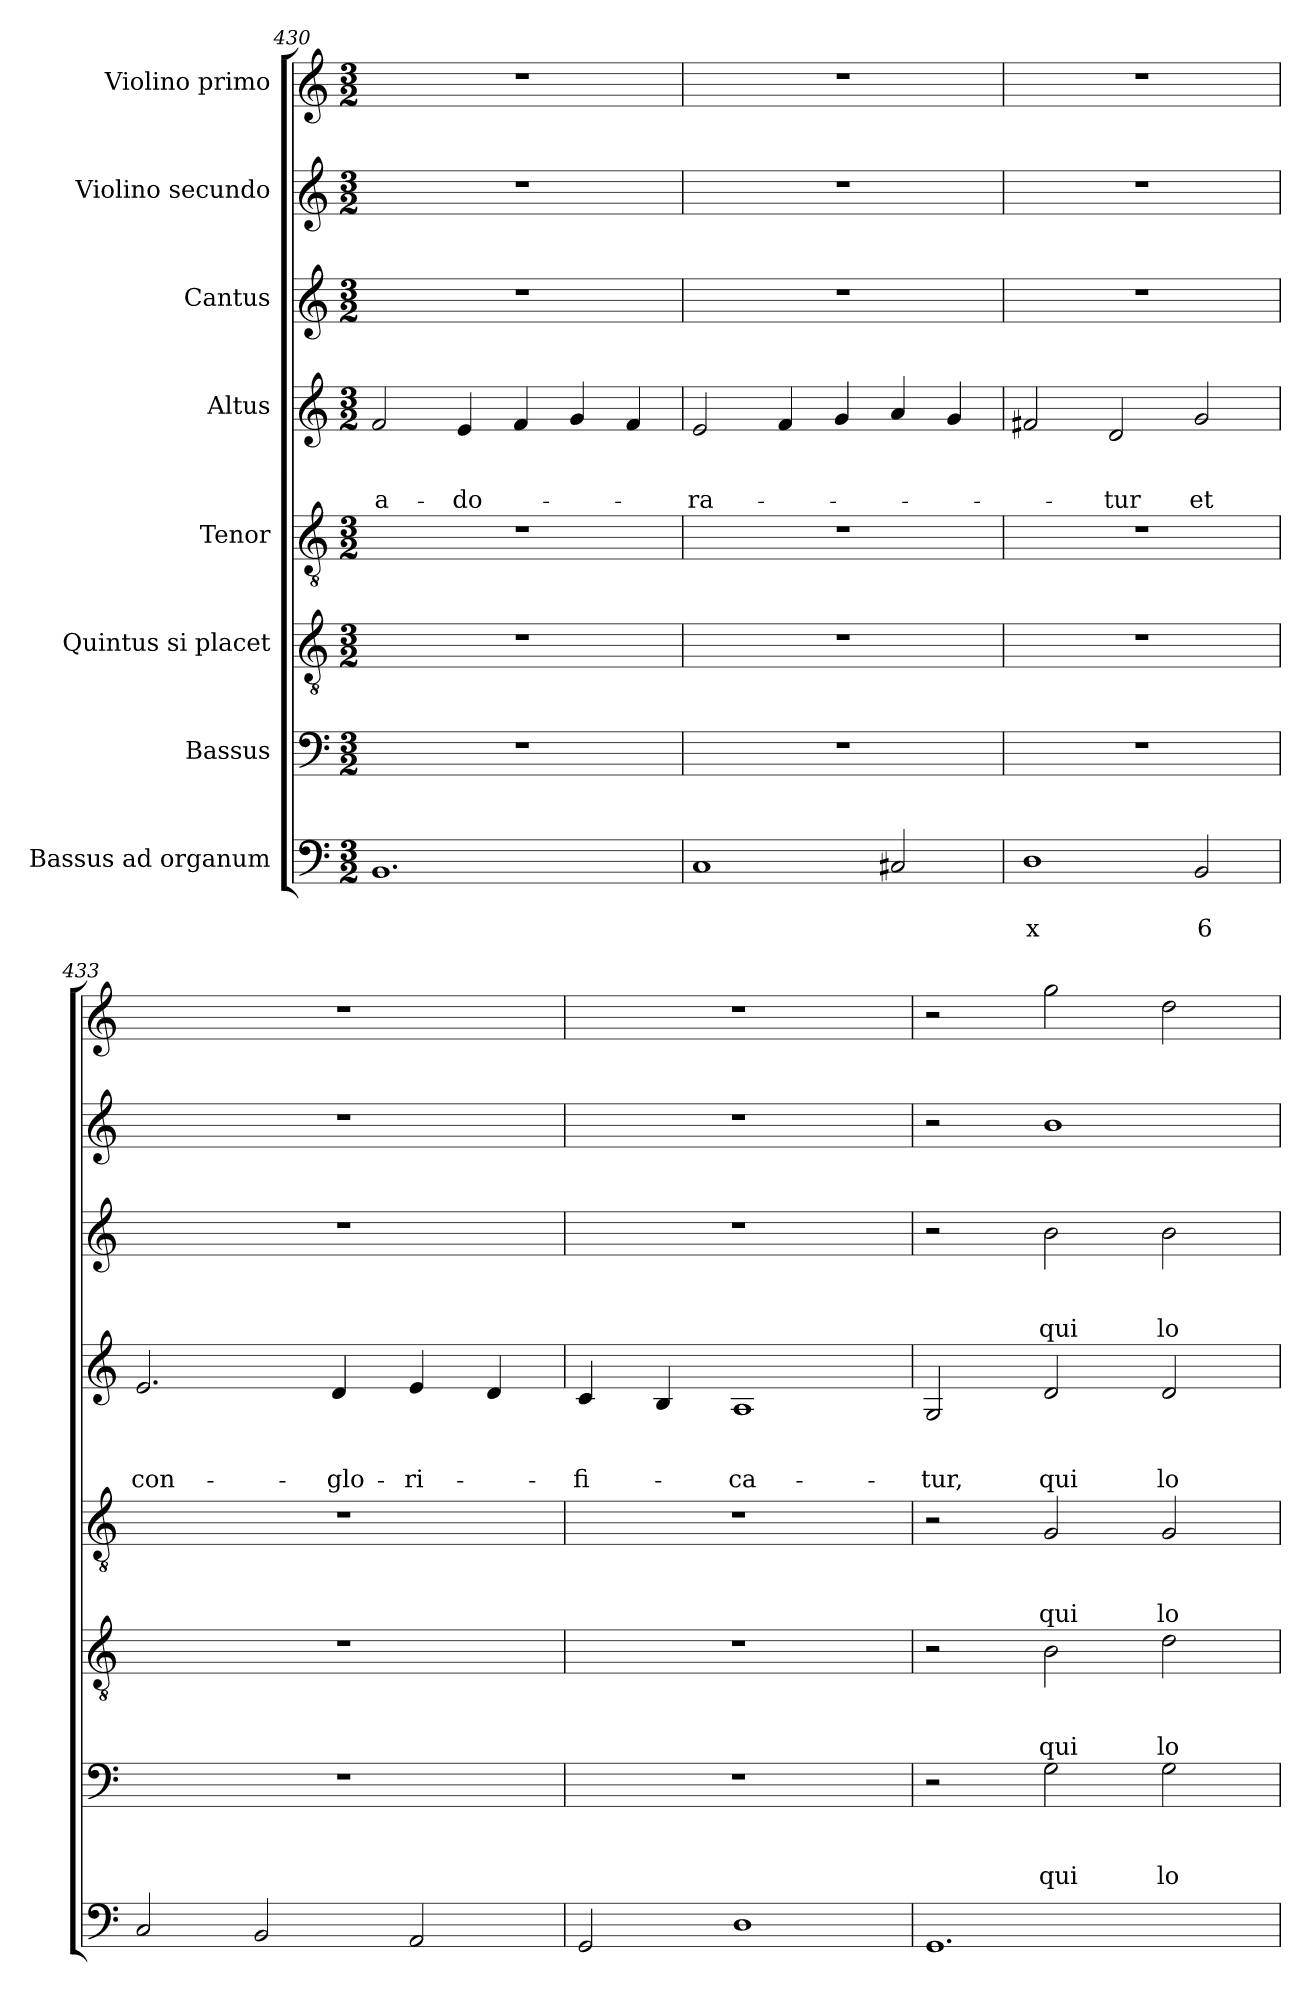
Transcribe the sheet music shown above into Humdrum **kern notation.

**kern	**text	**text	**kern	**text	**text	**text	**kern	**text	**text	**text	**kern	**text	**text	**text	**kern	**text	**text	**text	**kern	**text	**text	**text	**kern	**kern
*part8	*part8	*part8	*part7	*part7	*part7	*part7	*part6	*part6	*part6	*part6	*part5	*part5	*part5	*part5	*part4	*part4	*part4	*part4	*part3	*part3	*part3	*part3	*part2	*part1
*staff8	*staff8	*staff8	*staff7	*staff7	*staff7	*staff7	*staff6	*staff6	*staff6	*staff6	*staff5	*staff5	*staff5	*staff5	*staff4	*staff4	*staff4	*staff4	*staff3	*staff3	*staff3	*staff3	*staff2	*staff1
*I"Bassus ad organum	*	*	*I"Bassus	*	*	*	*I"Quintus si placet	*	*	*	*I"Tenor	*	*	*	*I"Altus	*	*	*	*I"Cantus	*	*	*	*I"Violino secundo	*I"Violino primo
*clefF4	*	*	*clefF4	*	*	*	*clefGv2	*	*	*	*clefGv2	*	*	*	*clefG2	*	*	*	*clefG2	*	*	*	*clefG2	*clefG2
*k[]	*	*	*k[]	*	*	*	*k[]	*	*	*	*k[]	*	*	*	*k[]	*	*	*	*k[]	*	*	*	*k[]	*k[]
*C:	*	*	*C:	*	*	*	*C:	*	*	*	*C:	*	*	*	*C:	*	*	*	*C:	*	*	*	*C:	*C:
*M3/2	*	*	*M3/2	*	*	*	*M3/2	*	*	*	*M3/2	*	*	*	*M3/2	*	*	*	*M3/2	*	*	*	*M3/2	*M3/2
=430	=430	=430	=430	=430	=430	=430	=430	=430	=430	=430	=430	=430	=430	=430	=430	=430	=430	=430	=430	=430	=430	=430	=430	=430
!	!	!	!	!	!	!	!	!	!	!	!	!	!	!	!	!	!	!LO:LY:b	!	!	!	!	!	!
1.BB	.	.	1.r	.	.	.	1.r	.	.	.	1.r	.	.	.	2f/	.	.	a-	1.r	.	.	.	1.r	1.r
!	!	!	!	!	!	!	!	!	!	!	!	!	!	!	!	!	!	!LO:LY:b	!	!	!	!	!	!
.	.	.	.	.	.	.	.	.	.	.	.	.	.	.	4e/	.	.	-do-	.	.	.	.	.	.
.	.	.	.	.	.	.	.	.	.	.	.	.	.	.	4f/	.	.	.	.	.	.	.	.	.
.	.	.	.	.	.	.	.	.	.	.	.	.	.	.	4g/	.	.	.	.	.	.	.	.	.
.	.	.	.	.	.	.	.	.	.	.	.	.	.	.	4f/	.	.	.	.	.	.	.	.	.
=431	=431	=431	=431	=431	=431	=431	=431	=431	=431	=431	=431	=431	=431	=431	=431	=431	=431	=431	=431	=431	=431	=431	=431	=431
!	!	!	!	!	!	!	!	!	!	!	!	!	!	!	!	!	!	!LO:LY:b	!	!	!	!	!	!
1C	.	.	1.r	.	.	.	1.r	.	.	.	1.r	.	.	.	2e/	.	.	-ra-	1.r	.	.	.	1.r	1.r
.	.	.	.	.	.	.	.	.	.	.	.	.	.	.	4f/	.	.	.	.	.	.	.	.	.
.	.	.	.	.	.	.	.	.	.	.	.	.	.	.	4g/	.	.	.	.	.	.	.	.	.
2C#X/	.	.	.	.	.	.	.	.	.	.	.	.	.	.	4a/	.	.	.	.	.	.	.	.	.
.	.	.	.	.	.	.	.	.	.	.	.	.	.	.	4g/	.	.	.	.	.	.	.	.	.
!!LO:PB:g=z
=432	=432	=432	=432	=432	=432	=432	=432	=432	=432	=432	=432	=432	=432	=432	=432	=432	=432	=432	=432	=432	=432	=432	=432	=432
!	!	!LO:LY:b	!	!	!	!	!	!	!	!	!	!	!	!	!	!	!	!	!	!	!	!	!	!
1D	.	x	1.r	.	.	.	1.r	.	.	.	1.r	.	.	.	2f#X/	.	.	.	1.r	.	.	.	1.r	1.r
!	!	!	!	!	!	!	!	!	!	!	!	!	!	!	!	!	!	!LO:LY:b	!	!	!	!	!	!
.	.	.	.	.	.	.	.	.	.	.	.	.	.	.	2d/	.	.	-tur	.	.	.	.	.	.
!	!	!LO:LY:b	!	!	!	!	!	!	!	!	!	!	!	!	!	!	!	!LO:LY:b	!	!	!	!	!	!
2BB/	.	6	.	.	.	.	.	.	.	.	.	.	.	.	2g/	.	.	et	.	.	.	.	.	.
=433	=433	=433	=433	=433	=433	=433	=433	=433	=433	=433	=433	=433	=433	=433	=433	=433	=433	=433	=433	=433	=433	=433	=433	=433
!	!	!	!	!	!	!	!	!	!	!	!	!	!	!	!	!	!	!LO:LY:b	!	!	!	!	!	!
2C/	.	.	1.r	.	.	.	1.r	.	.	.	1.r	.	.	.	2.e/	.	.	con-	1.r	.	.	.	1.r	1.r
2BB/	.	.	.	.	.	.	.	.	.	.	.	.	.	.	.	.	.	.	.	.	.	.	.	.
!	!	!	!	!	!	!	!	!	!	!	!	!	!	!	!	!	!	!LO:LY:b	!	!	!	!	!	!
.	.	.	.	.	.	.	.	.	.	.	.	.	.	.	4d/	.	.	-glo-	.	.	.	.	.	.
!	!	!	!	!	!	!	!	!	!	!	!	!	!	!	!	!	!	!LO:LY:b	!	!	!	!	!	!
2AA/	.	.	.	.	.	.	.	.	.	.	.	.	.	.	4e/	.	.	-ri-	.	.	.	.	.	.
.	.	.	.	.	.	.	.	.	.	.	.	.	.	.	4d/	.	.	.	.	.	.	.	.	.
=434	=434	=434	=434	=434	=434	=434	=434	=434	=434	=434	=434	=434	=434	=434	=434	=434	=434	=434	=434	=434	=434	=434	=434	=434
!	!	!	!	!	!	!	!	!	!	!	!	!	!	!	!	!	!	!LO:LY:b	!	!	!	!	!	!
2GG/	.	.	1.r	.	.	.	1.r	.	.	.	1.r	.	.	.	4c/	.	.	-fi-	1.r	.	.	.	1.r	1.r
.	.	.	.	.	.	.	.	.	.	.	.	.	.	.	4B/	.	.	.	.	.	.	.	.	.
!	!	!	!	!	!	!	!	!	!	!	!	!	!	!	!	!	!	!LO:LY:b	!	!	!	!	!	!
1D	.	.	.	.	.	.	.	.	.	.	.	.	.	.	1A	.	.	-ca-	.	.	.	.	.	.
=435	=435	=435	=435	=435	=435	=435	=435	=435	=435	=435	=435	=435	=435	=435	=435	=435	=435	=435	=435	=435	=435	=435	=435	=435
!	!	!	!	!	!	!	!	!	!	!	!	!	!	!	!	!	!	!LO:LY:b	!	!	!	!	!	!
1.GG	.	.	2r	.	.	.	2r	.	.	.	2r	.	.	.	2G/	.	.	-tur,	2r	.	.	.	2r	2r
!	!	!	!	!	!	!LO:LY:b	!	!	!	!LO:LY:b	!	!	!	!LO:LY:b	!	!	!	!LO:LY:b	!	!	!	!LO:LY:b	!	!
.	.	.	2G\	.	.	qui	2B\	.	.	qui	2G/	.	.	qui	2d/	.	.	qui	2b\	.	.	qui	1b	2gg\
!	!	!	!	!	!	!LO:LY:b	!	!	!	!LO:LY:b	!	!	!	!LO:LY:b	!	!	!	!LO:LY:b	!	!	!	!LO:LY:b	!	!
.	.	.	2G\	.	.	lo-	2d\	.	.	lo-	2G/	.	.	lo-	2d/	.	.	lo-	2b\	.	.	lo-	.	2dd\
=	=	=	=	=	=	=	=	=	=	=	=	=	=	=	=	=	=	=	=	=	=	=	=	=
*-	*-	*-	*-	*-	*-	*-	*-	*-	*-	*-	*-	*-	*-	*-	*-	*-	*-	*-	*-	*-	*-	*-	*-	*-
